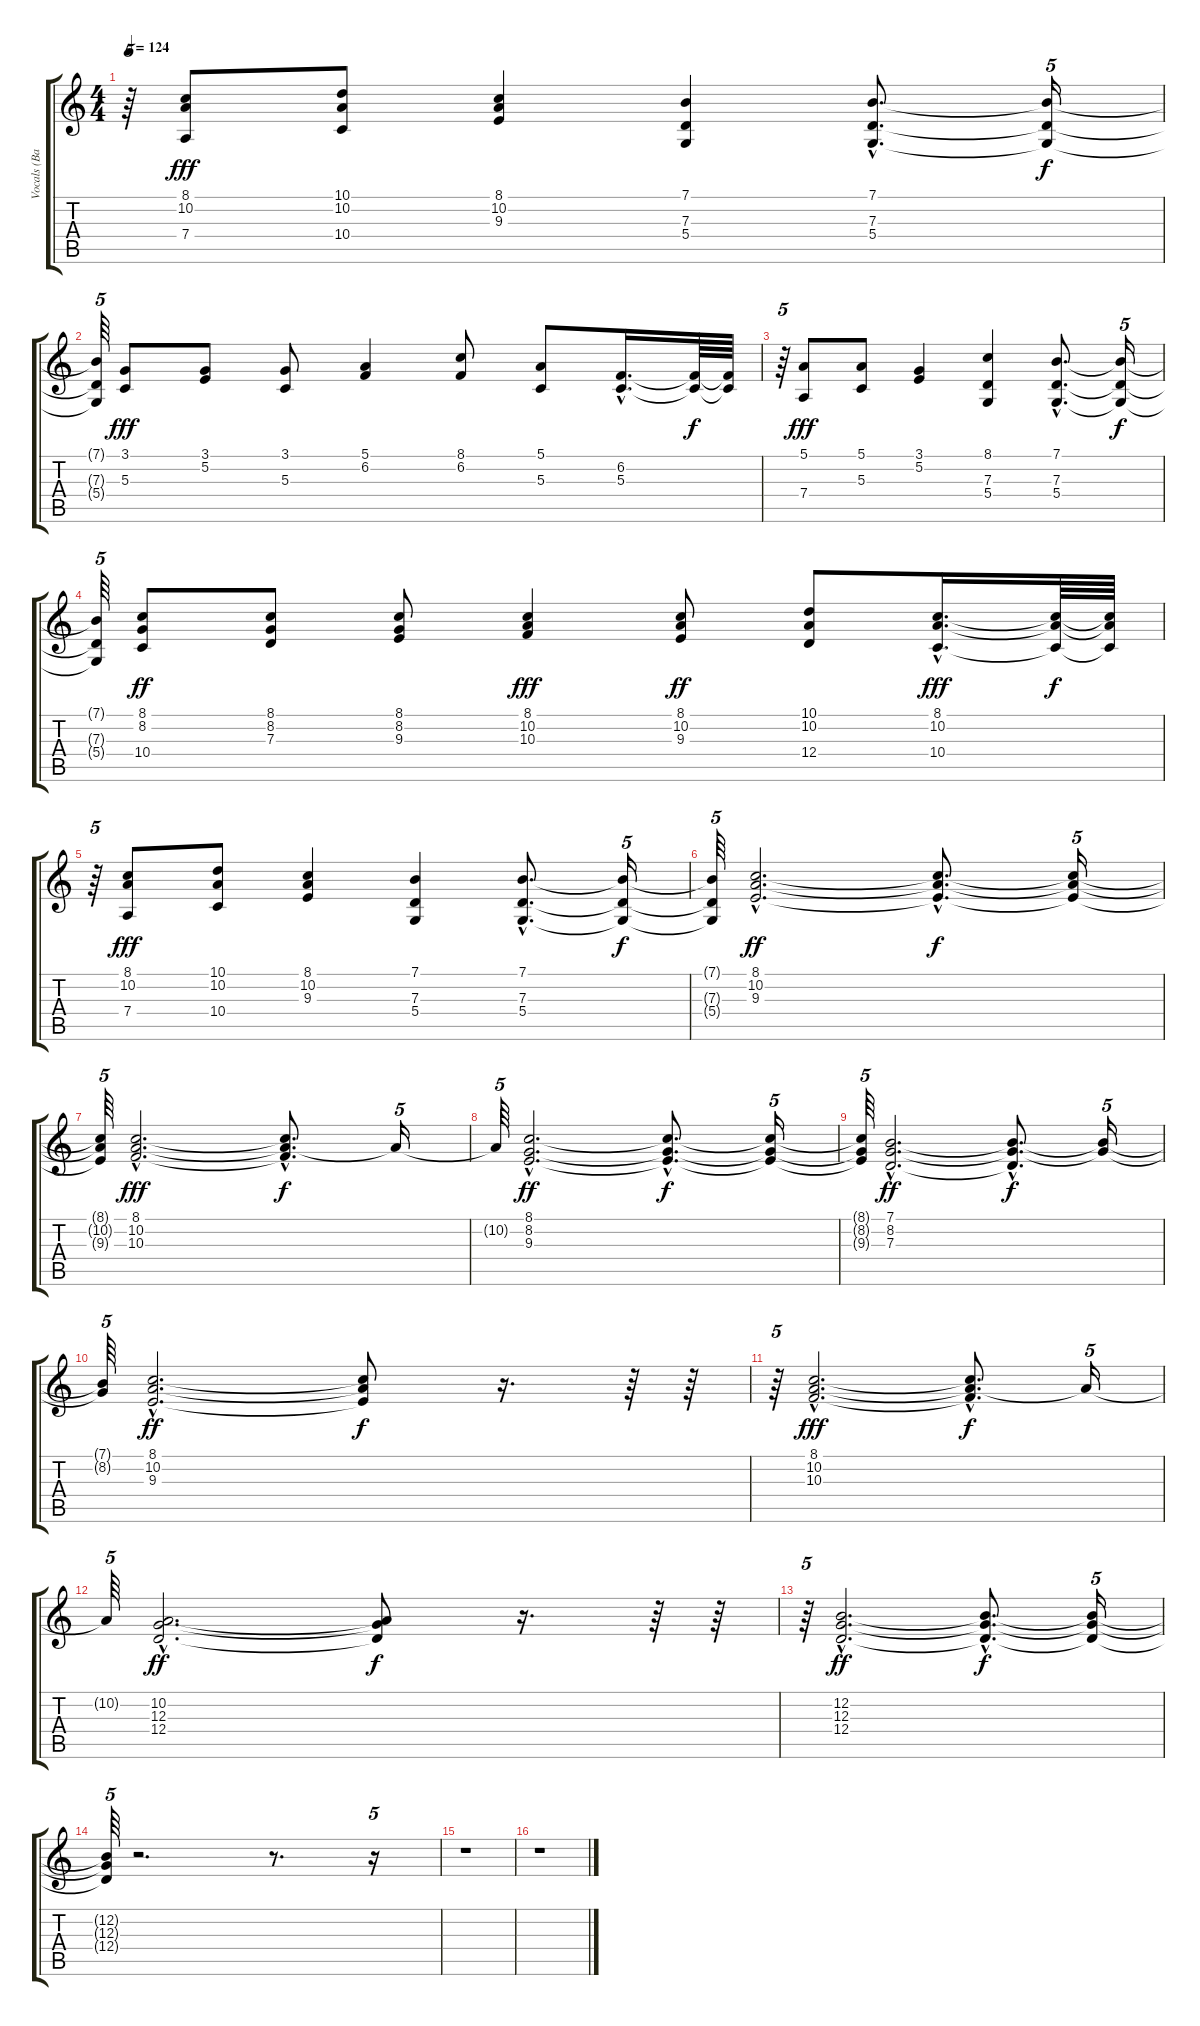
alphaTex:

\track ("Vocals (Backing)" "Vocals (Ba") {instrument voiceoohs}
\staff {score tabs}
\tuning (E4 B3 G3 D3 A2 E2) {hide}
\ts (4 4)
\tempo 124
\clef g2
\ks c
r.64{tu (5 4) dy f} (8.1 10.2 7.4).8{dy fff} (10.1 10.2 10.4).8 (8.1 10.2 9.3).4 (7.1 7.3 5.4).4 (7.1{hac} 7.3{hac} 5.4{hac}).8{d} (7.1{t} 7.3{t} 5.4{t}).16{tu (5 4) dy f} |
(7.1{t} 7.3{t} 5.4{t}).64{tu (5 4)} (3.1 5.3).8{dy fff} (3.1 5.2).8 (3.1 5.3).8 (5.1 6.2).4 (8.1 6.2).8 (5.1 5.3).8 (6.2{hac} 5.3{hac}).16{d} (6.2{t} 5.3{t}).64{dy f} (6.2{t} 5.3{t}).64 |
r.64{tu (5 4)} (5.1 7.4).8{dy fff} (5.1 5.3).8 (3.1 5.2).4 (8.1 7.3 5.4).4 (7.1{hac} 7.3{hac} 5.4{hac}).8{d} (7.1{t} 7.3{t} 5.4{t}).16{tu (5 4) dy f} |
(7.1{t} 7.3{t} 5.4{t}).64{tu (5 4)} (8.1 8.2 10.4).8{dy ff} (8.1 8.2 7.3).8 (8.1 8.2 9.3).8 (8.1 10.2 10.3).4{dy fff} (8.1 10.2 9.3).8{dy ff} (10.1 10.2 12.4).8 (8.1{hac} 10.2{hac} 10.4{hac}).16{d dy fff} (8.1{t} 10.2{t} 10.4{t}).64{dy f} (8.1{t} 10.2{t} 10.4{t}).64 |
r.64{tu (5 4)} (8.1 10.2 7.4).8{dy fff} (10.1 10.2 10.4).8 (8.1 10.2 9.3).4 (7.1 7.3 5.4).4 (7.1{hac} 7.3{hac} 5.4{hac}).8{d} (7.1{t} 7.3{t} 5.4{t}).16{tu (5 4) dy f} |
(7.1{t} 7.3{t} 5.4{t}).64{tu (5 4)} (8.1{hac} 10.2{hac} 9.3{hac}).2{d dy ff} (8.1{hac t} 10.2{hac t} 9.3{hac t}).8{d dy f} (8.1{t} 10.2{t} 9.3{t}).16{tu (5 4)} |
(8.1{t} 10.2{t} 9.3{t}).64{tu (5 4)} (8.1{hac} 10.2{hac} 10.3{hac}).2{d dy fff} (8.1{hac t} 10.2{hac t} 10.3{hac t}).8{d dy f} 10.2{t}.16{tu (5 4)} |
10.2{t}.64{tu (5 4)} (8.1{hac} 8.2{hac} 9.3{hac}).2{d dy ff} (8.1{hac t} 8.2{hac t} 9.3{hac t}).8{d dy f} (8.1{t} 8.2{t} 9.3{t}).16{tu (5 4)} |
(8.1{t} 8.2{t} 9.3{t}).64{tu (5 4)} (7.1{hac} 8.2{hac} 7.3{hac}).2{d dy ff} (7.1{hac t} 8.2{hac t} 7.3{hac t}).8{d dy f} (7.1{t} 8.2{t}).16{tu (5 4)} |
(7.1{t} 8.2{t}).64{tu (5 4)} (8.1{hac} 10.2{hac} 9.3{hac}).2{d dy ff} (8.1{t} 10.2{t} 9.3{t}).8{dy f} r.16{d} r.64 r.64 |
r.64{tu (5 4)} (8.1{hac} 10.2{hac} 10.3{hac}).2{d dy fff} (8.1{hac t} 10.2{hac t} 10.3{hac t}).8{d dy f} 10.2{t}.16{tu (5 4)} |
10.2{t}.64{tu (5 4)} (10.2{hac} 12.3{hac} 12.4{hac}).2{d dy ff} (10.2{t} 12.3{t} 12.4{t}).8{dy f} r.16{d} r.64 r.64 |
r.64{tu (5 4)} (12.2{hac} 12.3{hac} 12.4{hac}).2{d dy ff} (12.2{hac t} 12.3{hac t} 12.4{hac t}).8{d dy f} (12.2{t} 12.3{t} 12.4{t}).16{tu (5 4)} |
(12.2{t} 12.3{t} 12.4{t}).64{tu (5 4)} r.2{d} r.8{d} r.16{tu (5 4)} |
r.1 |
r.1
